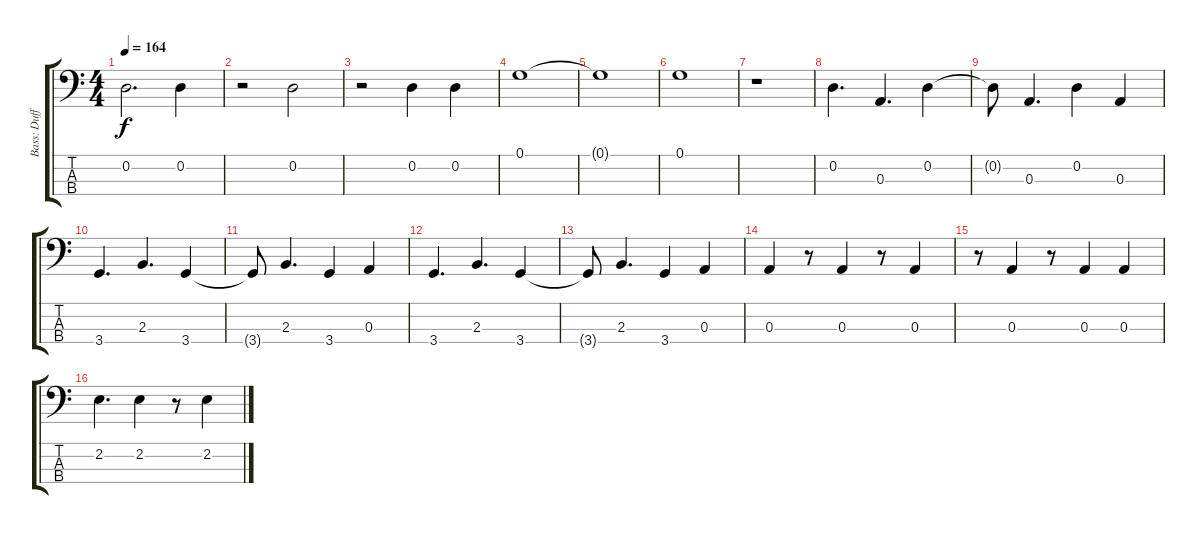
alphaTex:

\track ("Bass: Duff" "Bass: Duff") {instrument fretlessbass}
\staff {score tabs}
\tuning (G2 D2 A1 E1) {hide}
\ts (4 4)
\tempo 164
\clef f4
\ks c
0.2{t}.2{d dy f} 0.2.4 |
r.2 0.2.2 |
r.2 0.2.4 0.2.4 |
0.1.1 |
0.1{t}.1 |
0.1.1 |
r.1 |
0.2.4{d} 0.3.4{d} 0.2.4 |
0.2{t}.8 0.3.4{d} 0.2.4 0.3.4 |
3.4.4{d} 2.3.4{d} 3.4.4 |
3.4{t}.8 2.3.4{d} 3.4.4 0.3.4 |
3.4.4{d} 2.3.4{d} 3.4.4 |
3.4{t}.8 2.3.4{d} 3.4.4 0.3.4 |
0.3.4 r.8 0.3.4 r.8 0.3.4 |
r.8 0.3.4 r.8 0.3.4 0.3.4 |
2.2.4{d} 2.2.4 r.8 2.2.4
